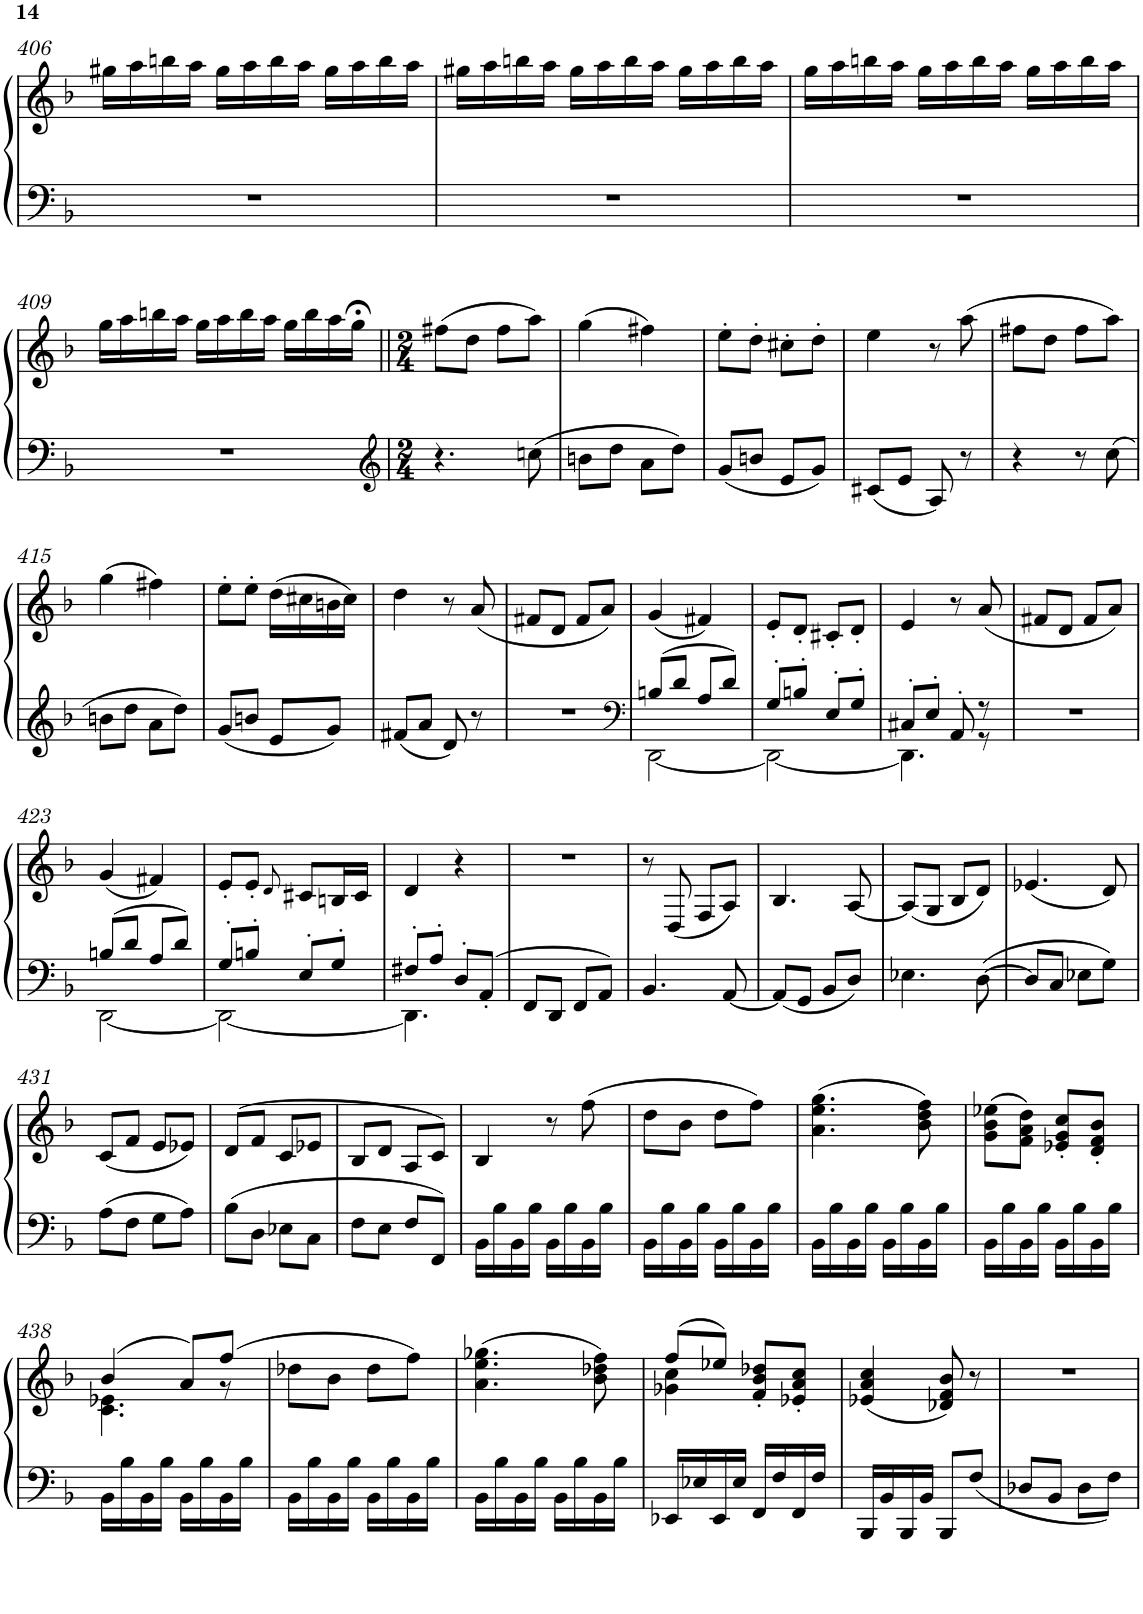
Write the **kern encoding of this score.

**kern	**kern
*part1	*part1
*staff2	*staff1
*I"Piano	*
*I'Pno.	*
!!LO:PB:g=z
*clefF4	*clefG2
*k[b-]	*k[b-]
*F:	*F:
*M3/4	*M3/4
=406	=406
2.r	16gg#X\LL
.	16aa\
.	16bbn\
.	16aa\JJ
.	16gg#\LL
.	16aa\
.	16bb\
.	16aa\JJ
.	16gg#\LL
.	16aa\
.	16bb\
.	16aa\JJ
=407	=407
2.r	16gg#X\LL
.	16aa\
.	16bbn\
.	16aa\JJ
.	16gg#\LL
.	16aa\
.	16bb\
.	16aa\JJ
.	16gg#\LL
.	16aa\
.	16bb\
.	16aa\JJ
=408	=408
2.r	16gg\LL
.	16aa\
.	16bbn\
.	16aa\JJ
.	16gg\LL
.	16aa\
.	16bb\
.	16aa\JJ
.	16gg\LL
.	16aa\
.	16bb\
.	16aa\JJ
!!LO:LB:g=z
=409	=409
2.r	16gg\LL
.	16aa\
.	16bbn\
.	16aa\JJ
.	16gg\LL
.	16aa\
.	16bb\
.	16aa\JJ
.	16gg\LL
.	16bb\
.	16aa\
.	16gg;<\JJ
=410||	=410||
*clefG2	*
*M2/4	*M2/4
4.r	(>8ff#X\L
.	8dd\J
.	8ff#\L
8ccn\	8aa\J)
=411	=411
8bn\L	(>4gg\
8dd\J	.
8a\L	4ff#X\)
8dd\J	.
=412	=412
8g/L	8ee'\L
8bn/J	8dd'\J
8e/L	8cc#X'\L
8g/J	8dd'\J
=413	=413
8c#X/L	4ee\
8e/J	.
8A/	8r
8r	(>8aa\
=414	=414
4r	8ff#X\L
.	8dd\J
8r	8ff#\L
8cc\	8aa\J)
!!LO:LB:g=z
=415	=415
8bn\L	(>4gg\
8dd\J	.
8a\L	4ff#X\)
8dd\J	.
=416	=416
8g/L	8ee'\L
8bn/J	8ee'\J
8e/L	(>16dd\LL
.	16cc#X\
8g/J	16bn\
.	16cc#\JJ)
=417	=417
8f#X/L	4dd\
8a/J	.
8d/	8r
8r	(<8a/
=418	=418
2r	8f#X/L
.	8d/J
.	8f#/L
.	8a/J)
=419	=419
*clefF4	*
*^	*
8Bn/L	[2DD\	(<4g/
8d/J	.	.
8A/L	.	4f#X/)
8d/J	.	.
=420	=420	=420
8G'/L	2DD\_	8e'/L
8Bn'/J	.	8d'/J
8E'/L	.	8c#X'/L
8G'/J	.	8d'/J
=421	=421	=421
8C#X'/L	4.DD\]	4e/
8E'/J	.	.
8AA'/	.	8r
8r	8r	(<8a/
*v	*v	*
=422	=422
2r	8f#X/L
.	8d/J
.	8f#/L
.	8a/J)
!!LO:LB:g=z
=423	=423
*^	*
8Bn/L	[2DD\	(<4g/
8d/J	.	.
8A/L	.	4f#X/)
8d/J	.	.
=424	=424	=424
8G'/L	2DD\_	8e'/L
8Bn'/J	.	8e'/J
.	.	8qd/
8E'/L	.	8c#X/L
8G'/J	.	16Bn/L
.	.	16c#/JJ
=425	=425	=425
8F#X'/L	4.DD\]	4d/
8A'/J	.	.
8D'/L	.	4r
8AA'/J	8ryy	.
*v	*v	*
=426	=426
8FF/L	2r
8DD/J	.
8FF/L	.
8AA/J	.
=427	=427
4.BB-/	8r
.	(<8D/
.	8F/L
[8AA/	8A/J)
=428	=428
8AA/L]	4.B-/
8GG/J	.
8BB-/L	.
8D/J	[8A/
=429	=429
4.E-X\	(<8A/L]
.	8G/J
.	8B-/L
[8D\	8d/J)
=430	=430
8D/L]	(<4.e-X/
8C/J	.
8E-X\L	.
8G\J	8d/)
!!LO:LB:g=z
=431	=431
8A\L	(<8c/L
8F\J	8f/J
8G\L	8e/L
8A\J	8e-X/J)
=432	=432
8B-\L	(>8d/L
8D\J	8f/J
8E-X\L	8c/L
8C\J	8e-X/J
=433	=433
8F\L	8B-/L
8E\J	8d/J
8F/L	8A/L
8FF/J	8c/J)
=434	=434
16BB-\LL	4B-/
16B-\	.
16BB-\	.
16B-\JJ	.
16BB-\LL	8r
16B-\	.
16BB-\	(>8ff\
16B-\JJ	.
=435	=435
16BB-\LL	8dd\L
16B-\	.
16BB-\	8b-\J
16B-\JJ	.
16BB-\LL	8dd\L
16B-\	.
16BB-\	8ff\J)
16B-\JJ	.
=436	=436
16BB-\LL	(>4.a\ 4.ee\ 4.gg\
16B-\	.
16BB-\	.
16B-\JJ	.
16BB-\LL	.
16B-\	.
16BB-\	8b-\ 8dd\ 8ff\)
16B-\JJ	.
=437	=437
16BB-\LL	(>8g\ 8b-\ 8ee-X\L
16B-\	.
16BB-\	8f\ 8a\ 8dd\J)
16B-\JJ	.
16BB-\LL	8e-X/' 8g/' 8cc/'L
16B-\	.
16BB-\	8d/' 8f/' 8b-/'J
16B-\JJ	.
!!LO:LB:g=z
=438	=438
*	*^
16BB-\LL	(>4b-/	4.c\ 4.e-X\
16B-\	.	.
16BB-\	.	.
16B-\JJ	.	.
16BB-\LL	8a/L)	.
16B-\	.	.
16BB-\	(>8ff/J	8r
16B-\JJ	.	.
*	*v	*v
=439	=439
16BB-\LL	8dd-X\L
16B-\	.
16BB-\	8b-\J
16B-\JJ	.
16BB-\LL	8dd-\L
16B-\	.
16BB-\	8ff\J)
16B-\JJ	.
=440	=440
16BB-\LL	(>4.a\ 4.ee\ 4.gg-X\
16B-\	.
16BB-\	.
16B-\JJ	.
16BB-\LL	.
16B-\	.
16BB-\	8b-\ 8dd-X\ 8ff\)
16B-\JJ	.
=441	=441
*	*^
16EE-X/LL	(>8ff/L	4g-X\ 4cc\
16E-X/	.	.
16EE-/	8ee-X/J)	.
16E-/JJ	.	.
16FF/LL	8f/' 8b-/' 8dd-X/'L	4ryy
16F/	.	.
16FF/	8e-X/' 8a/' 8cc/'J	.
16F/JJ	.	.
*	*v	*v
=442	=442
16BBB-/LL	(<4e-X/ 4a/ 4cc/
16BB-/	.
16BBB-/	.
16BB-/JJ	.
8BBB-/L	8d-X/ 8f/ 8b-/)
8F/J	8r
=443	=443
8D-X/L	2r
8BB-/J	.
8D-\L	.
8F\J	.
=	=
*-	*-
